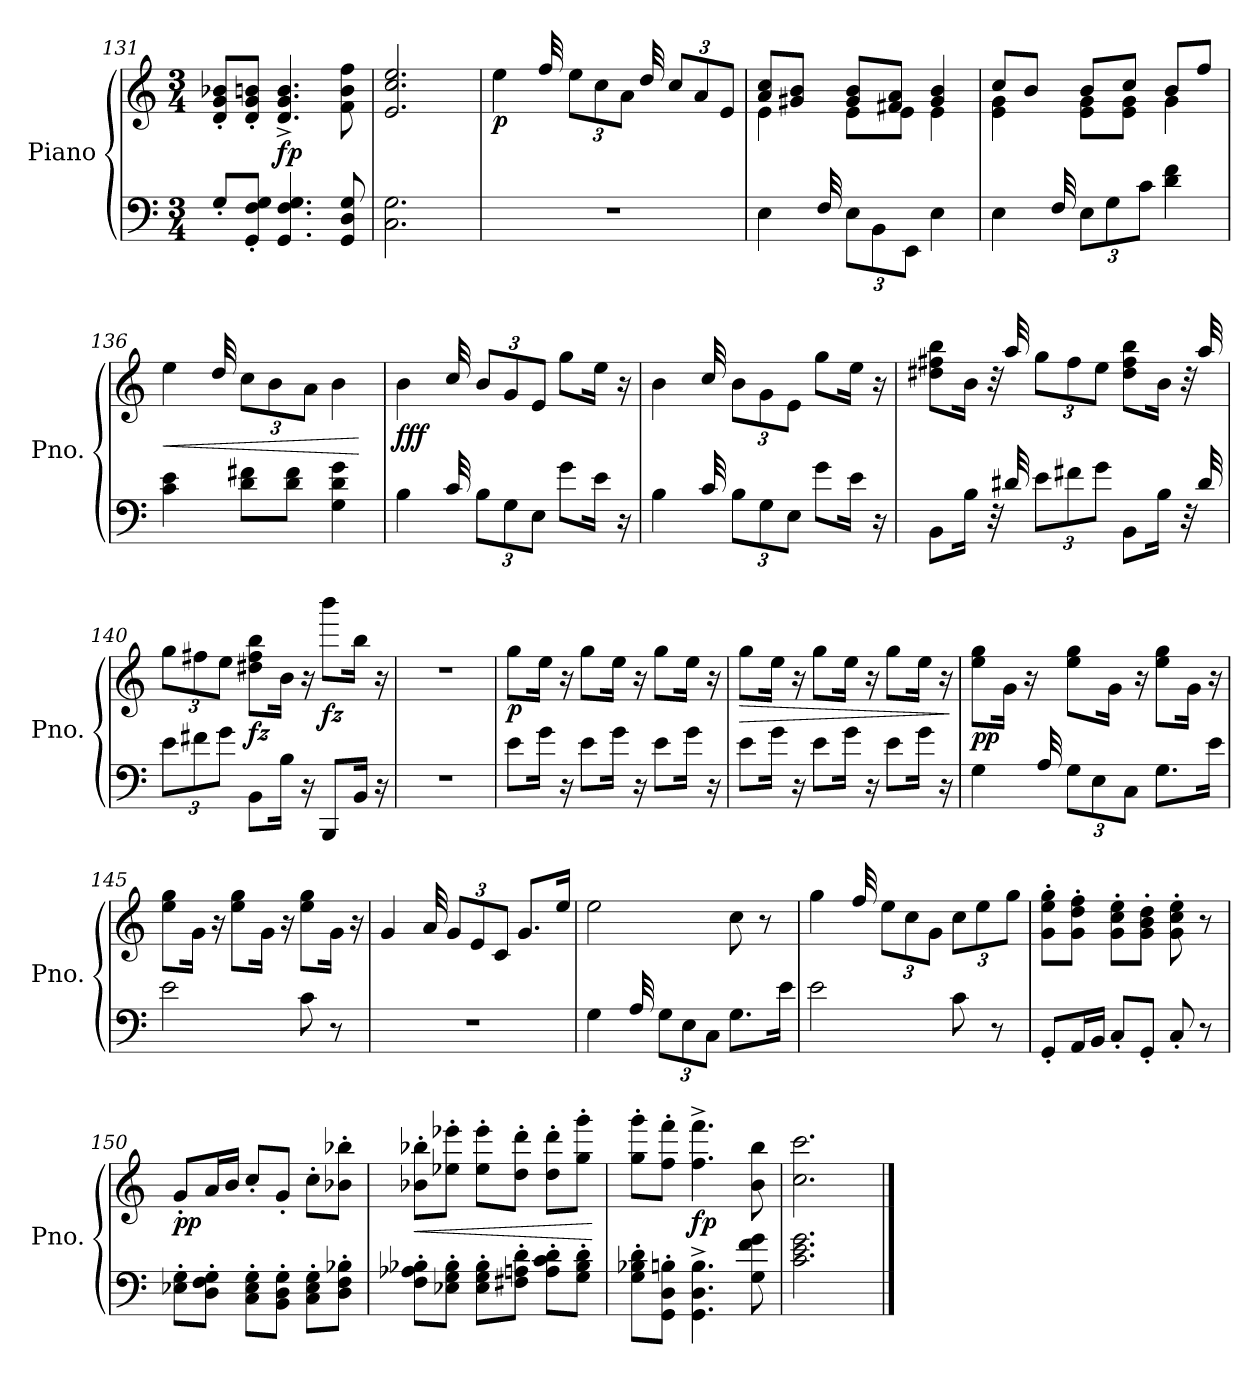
**kern	**kern	**dynam
*part1	*part1	*part1
*staff2	*staff1	*staff1/2
*I"Piano	*	*
*I'Pno.	*	*
*clefF4	*clefG2	*
*k[]	*k[]	*
*M3/4	*M3/4	*
=131	=131	=131
8G'/L	8d/' 8g/' 8b-X/'L	.
8GG/' 8F/' 8G/'J	8d/' 8g/' 8bn/'J	.
!	!	!LO:DY:b
4.GG/ 4.F/ 4.G/	4.d/^ 4.g/^ 4.b/^	fp
8GG/ 8D/ 8G/	8f\ 8b\ 8ff\	.
=132	=132	=132
2.C\ 2.G\	2.e/ 2.cc/ 2.ee/	.
=133	=133	=133
*	*^	*
!	!	!	!LO:DY:b
2.r	4ee\	8..ryy	p
.	.	32ff/	.
*	*Xbrackettup	*	*
.	12ee\L	8..ryy	.
.	12cc\	.	.
.	12a\J	.	.
.	.	32dd/	.
.	12cc/L	4ryy	.
.	12a/	.	.
.	12e/J	.	.
=134	=134	=134	=134
*^	*	*	*
4E\	8..ryy	8a/ 8cc/L	4e\	.
.	.	8g#X/ 8b/J	.	.
.	32F/	.	.	.
*Xbrackettup	*	*	*	*
12E\L	2ryy	8g#/ 8b/L	8e\L	.
12BB\	.	.	.	.
.	.	8f#X/ 8a/J	8e\J	.
12EE\J	.	.	.	.
4E\	.	4g#/ 4b/	4e\	.
!!LO:LB:g=z	!!
=135	=135	=135	=135	=135
4E\	8..ryy	8cc/L	4e\ 4g\	.
.	.	8b/J	.	.
.	32F/	.	.	.
12E\L	2ryy	8b/L	8e\ 8g\L	.
12G\	.	.	.	.
.	.	8cc/J	8e\ 8g\J	.
12c\J	.	.	.	.
4d\ 4f\	.	8b/L	4g\	.
.	.	8ff/J	.	.
*v	*v	*	*	*
=136	=136	=136	=136
!	!	!	!LO:HP:b
4c\ 4e\	4ee\	8..ryy	<
.	.	32dd/	.
8d\ 8f#X\L	12cc\L	2ryy	.
.	12b\	.	.
8d\ 8f#\J	.	.	.
.	12a\J	.	.
4G\ 4d\ 4g\	4b\	.	.
*	*v	*v	*
.	.	[
=137	=137	=137
*^	*^	*
!	!	!	!	!LO:DY:b
!	!	!	!	!LO:DY:n=1:b
!	!	!	!	!LO:DY:n=2:b
4B\	8..ryy	4b\	8..ryy	f f f
.	32c/	.	32cc/	.
12B\L	2ryy	12b/L	2ryy	.
12G\	.	12g/	.	.
12E\J	.	12e/J	.	.
8g\L	.	8gg\L	.	.
16e\Jk	.	16ee\Jk	.	.
16r	.	16r	.	.
=138	=138	=138	=138	=138
4B\	8..ryy	4b\	8..ryy	.
.	32c/	.	32cc/	.
12B\L	2ryy	12b\L	2ryy	.
12G\	.	12g\	.	.
12E\J	.	12e\J	.	.
8g\L	.	8gg\L	.	.
16e\Jk	.	16ee\Jk	.	.
16r	.	16r	.	.
*v	*v	*	*	*
*	*v	*v	*
=139	=139	=139
!	!	!LO:DY:b
!	!	!LO:DY:n=1:b
!	!	!LO:DY:n=2:b
8BB\L	8dd#X\ 8ff#X\ 8bb\L	fz fz fz
16B\Jk	16b\Jk	.
32r	32r	.
32d#X/	32aa/	.
12e\L	12gg\L	.
12f#X\	12ff#\	.
12g\J	12ee\J	.
!	!	!LO:DY:n=3:b
!	!	!LO:DY:n=4:b
!	!	!LO:DY:n=5:b
8BB\L	8dd#\ 8ff#\ 8bb\L	fz fz fz
16B\Jk	16b\Jk	.
32r	32r	.
32d#/	32aa/	.
!!LO:LB:g=z
=140	=140	=140
12e\L	12gg\L	.
12f#X\	12ff#X\	.
12g\J	12ee\J	.
!	!	!LO:DY:b
8BB\L	8dd#X\ 8ff#\ 8bb\L	fz
16B\Jk	16b\Jk	.
16r	16r	.
!	!	!LO:DY:b
8BBB/L	8bbb\L	fz
16BB/Jk	16bb\Jk	.
16r	16r	.
=141	=141	=141
2.r	2.r	.
=142	=142	=142
!	!	!LO:DY:b
8e\L	8gg\L	p
16g\Jk	16ee\Jk	.
16r	16r	.
8e\L	8gg\L	.
16g\Jk	16ee\Jk	.
16r	16r	.
8e\L	8gg\L	.
16g\Jk	16ee\Jk	.
16r	16r	.
=143	=143	=143
!	!	!LO:HP:b
8e\L	8gg\L	>
16g\Jk	16ee\Jk	.
16r	16r	.
8e\L	8gg\L	.
16g\Jk	16ee\Jk	.
16r	16r	.
8e\L	8gg\L	.
16g\Jk	16ee\Jk	.
16r	16r	.
.	.	]
=144	=144	=144
*^	*	*
!	!	!	!LO:DY:b
4G\	8..ryy	8ee\ 8gg\L	pp
.	.	16g\Jk	.
.	.	16r	.
.	32A/	.	.
12G\L	2ryy	8ee\ 8gg\L	.
12E\	.	.	.
.	.	16g\Jk	.
12C\J	.	.	.
.	.	16r	.
8.G\L	.	8ee\ 8gg\L	.
.	.	16g\Jk	.
16e\Jk	.	16r	.
*v	*v	*	*
!!LO:LB:g=z
=145	=145	=145
2e\	8ee\ 8gg\L	.
.	16g\Jk	.
.	16r	.
.	8ee\ 8gg\L	.
.	16g\Jk	.
.	16r	.
8c\	8ee\ 8gg\L	.
8r	16g\Jk	.
.	16r	.
=146	=146	=146
*	*^	*
2.r	4g/	8..ryy	.
.	.	32a/	.
.	12g/L	2ryy	.
.	12e/	.	.
.	12c/J	.	.
.	8.g/L	.	.
.	16ee/Jk	.	.
*	*v	*v	*
=147	=147	=147
*^	*	*
4G\	8..ryy	2ee\	.
.	32A/	.	.
12G\L	2ryy	.	.
12E\	.	.	.
12C\J	.	.	.
8.G\L	.	8cc\	.
.	.	8r	.
16e\Jk	.	.	.
*v	*v	*	*
=148	=148	=148
*	*^	*
2e\	4gg\	8..ryy	.
.	.	32ff/	.
.	12ee\L	2ryy	.
.	12cc\	.	.
.	12g\J	.	.
8c\	12cc\L	.	.
.	12ee\	.	.
8r	.	.	.
.	12gg\J	.	.
*	*v	*v	*
=149	=149	=149
8GG'/L	8g\' 8ee\' 8gg\'L	.
16AA/L	8g\' 8dd\' 8ff\'J	.
16BB/JJ	.	.
8C'/L	8g\' 8cc\' 8ee\'L	.
8GG'/J	8g\' 8b\' 8dd\'J	.
8C'/	8g\' 8cc\' 8ee\'	.
8r	8r	.
=150	=150	=150
!	!	!LO:DY:b
8E-X\' 8G\'L	8g'/L	pp
8D\' 8F\' 8G\'J	16a/L	.
.	16b/JJ	.
8C\' 8E-\' 8G\'L	8cc'/L	.
8BB\' 8D\' 8G\'J	8g'/J	.
8C\' 8E-\' 8G\'L	8cc'\L	.
8D\' 8F\' 8B-X\'J	8b-X\' 8bb-X\'J	.
!!LO:LB:g=z
=151	=151	=151
!	!	!LO:HP:b
8F\' 8A-X\' 8B-X\'L	8b-X\' 8bb-X\'L	<
8E-X\' 8G\' 8B-\'J	8ee-X\' 8eee-X\'J	.
8E-\' 8G\' 8B-\'L	8ee-\' 8eee-\'L	.
8F#X\' 8An\' 8d\'J	8dd\' 8ddd\'J	.
8A\' 8c\' 8d\'L	8dd\' 8ddd\'L	.
8G\' 8B-\' 8d\'J	8gg\' 8ggg\'J	.
.	.	[
=152	=152	=152
8G\' 8B-X\' 8d\'L	8gg\' 8ggg\'L	.
8GG\' 8D\' 8Bn\'J	8ff\' 8fff\'J	.
!	!	!LO:DY:b
4.GG\^ 4.D\^ 4.B\^	4.ff\^ 4.fff\^	fp
8G\ 8f\ 8g\	8b\ 8bb\	.
=153	=153	=153
2.c\ 2.e\ 2.g\	2.cc\ 2.ccc\	.
==	==	==
*-	*-	*-
